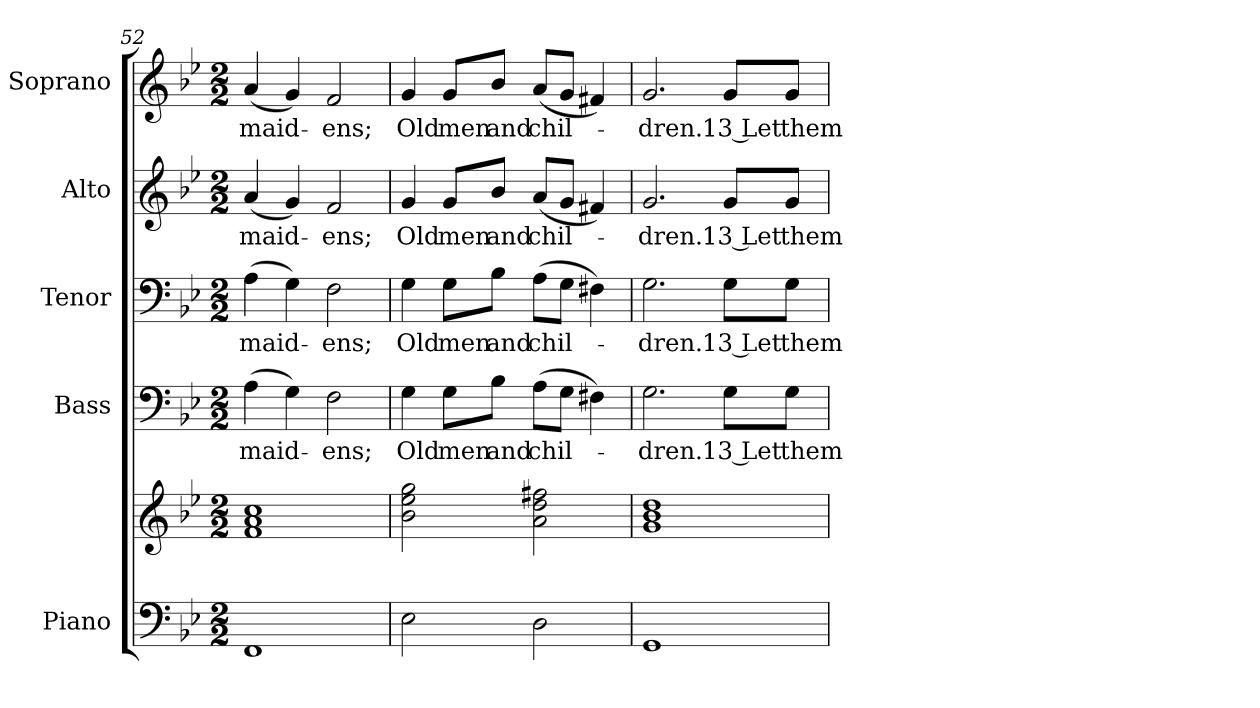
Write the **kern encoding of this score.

**kern	**kern	**kern	**text	**kern	**text	**kern	**text	**kern	**text
*part5	*part5	*part4	*part4	*part3	*part3	*part2	*part2	*part1	*part1
*staff6	*staff5	*staff4	*staff4	*staff3	*staff3	*staff2	*staff2	*staff1	*staff1
*I"Piano	*	*I"Bass	*	*I"Tenor	*	*I"Alto	*	*I"Soprano	*
*I'Pno.	*	*I'B.	*	*I'T.	*	*I'A.	*	*I'S.	*
!!LO:PB:g=z
*clefF4	*clefG2	*clefF4	*	*clefF4	*	*clefG2	*	*clefG2	*
*k[b-e-]	*k[b-e-]	*k[b-e-]	*	*k[b-e-]	*	*k[b-e-]	*	*k[b-e-]	*
*B-:	*B-:	*B-:	*	*B-:	*	*B-:	*	*B-:	*
*M2/2	*M2/2	*M2/2	*	*M2/2	*	*M2/2	*	*M2/2	*
=52	=52	=52	=52	=52	=52	=52	=52	=52	=52
!	!	!	!LO:LY:b:color=#000000	!	!	!	!	!	!
!	!	!	!	!	!LO:LY:b:color=#000000	!	!	!	!
!	!	!	!	!	!	!	!LO:LY:b:color=#000000	!	!
!	!	!	!	!	!	!	!	!	!LO:LY:b:color=#000000
1FFi	1fi 1ai 1cci	(4Ai\	maid-	(4Ai\	maid-	(4ai/	maid-	(4ai/	maid-
.	.	4Gi\)	.	4Gi\)	.	4gi/)	.	4gi/)	.
!	!	!	!LO:LY:b:color=#000000	!	!	!	!	!	!
!	!	!	!	!	!LO:LY:b:color=#000000	!	!	!	!
!	!	!	!	!	!	!	!LO:LY:b:color=#000000	!	!
!	!	!	!	!	!	!	!	!	!LO:LY:b:color=#000000
.	.	2Fi\	-ens;	2Fi\	-ens;	2fi/	-ens;	2fi/	-ens;
=53	=53	=53	=53	=53	=53	=53	=53	=53	=53
!	!	!	!LO:LY:b:color=#000000	!	!	!	!	!	!
!	!	!	!	!	!LO:LY:b:color=#000000	!	!	!	!
!	!	!	!	!	!	!	!LO:LY:b:color=#000000	!	!
!	!	!	!	!	!	!	!	!	!LO:LY:b:color=#000000
2E-i\	2b-i\ 2ee-i 2ggi	4Gi\	Old	4Gi\	Old	4gi/	Old	4gi/	Old
!	!	!	!LO:LY:b:color=#000000	!	!	!	!	!	!
!	!	!	!	!	!LO:LY:b:color=#000000	!	!	!	!
!	!	!	!	!	!	!	!LO:LY:b:color=#000000	!	!
!	!	!	!	!	!	!	!	!	!LO:LY:b:color=#000000
.	.	8Gi\L	men	8Gi\L	men	8gi/L	men	8gi/L	men
!	!	!	!LO:LY:b:color=#000000	!	!	!	!	!	!
!	!	!	!	!	!LO:LY:b:color=#000000	!	!	!	!
!	!	!	!	!	!	!	!LO:LY:b:color=#000000	!	!
!	!	!	!	!	!	!	!	!	!LO:LY:b:color=#000000
.	.	8B-i\J	and	8B-i\J	and	8b-i/J	and	8b-i/J	and
!	!	!	!LO:LY:b:color=#000000	!	!	!	!	!	!
!	!	!	!	!	!LO:LY:b:color=#000000	!	!	!	!
!	!	!	!	!	!	!	!LO:LY:b:color=#000000	!	!
!	!	!	!	!	!	!	!	!	!LO:LY:b:color=#000000
2Di\	2ai\ 2ddi 2ff#Xi	(8Ai\L	chil-	(8Ai\L	chil-	(8ai/L	chil-	(8ai/L	chil-
.	.	8Gi\J	.	8Gi\J	.	8gi/J	.	8gi/J	.
.	.	4F#Xi\)	.	4F#Xi\)	.	4f#Xi/)	.	4f#Xi/)	.
=54	=54	=54	=54	=54	=54	=54	=54	=54	=54
!	!	!	!LO:LY:b:color=#000000	!	!	!	!	!	!
!	!	!	!	!	!LO:LY:b:color=#000000	!	!	!	!
!	!	!	!	!	!	!	!LO:LY:b:color=#000000	!	!
!	!	!	!	!	!	!	!	!	!LO:LY:b:color=#000000
1GGi	1gi 1b-i 1ddi	2.Gi\	-dren.	2.Gi\	-dren.	2.gi/	-dren.	2.gi/	-dren.
!	!	!	!LO:LY:b:color=#000000	!	!	!	!	!	!
!	!	!	!	!	!LO:LY:b:color=#000000	!	!	!	!
!	!	!	!	!	!	!	!LO:LY:b:color=#000000	!	!
!	!	!	!	!	!	!	!	!	!LO:LY:b:color=#000000
.	.	8Gi\L	13 Let	8Gi\L	13 Let	8gi/L	13 Let	8gi/L	13 Let
!	!	!	!LO:LY:b:color=#000000	!	!	!	!	!	!
!	!	!	!	!	!LO:LY:b:color=#000000	!	!	!	!
!	!	!	!	!	!	!	!LO:LY:b:color=#000000	!	!
!	!	!	!	!	!	!	!	!	!LO:LY:b:color=#000000
.	.	8Gi\J	them	8Gi\J	them	8gi/J	them	8gi/J	them
=	=	=	=	=	=	=	=	=	=
*-	*-	*-	*-	*-	*-	*-	*-	*-	*-
